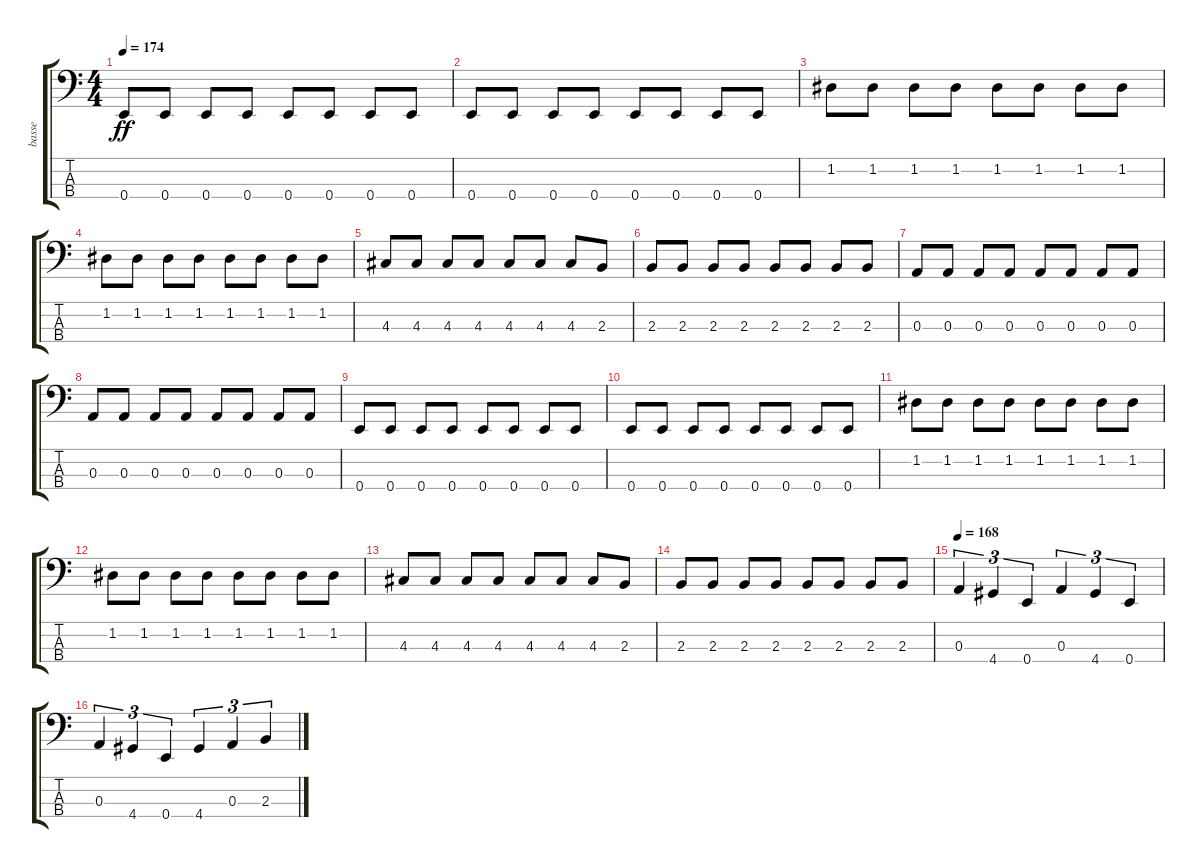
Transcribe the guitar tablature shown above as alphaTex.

\track ("basse" "basse") {instrument electricbassfinger}
\staff {score tabs}
\tuning (G2 D2 A1 E1) {hide}
\ts (4 4)
\tempo 174
\clef f4
\ks c
0.4.8{dy ff} 0.4.8 0.4.8 0.4.8 0.4.8 0.4.8 0.4.8 0.4.8 |
0.4.8 0.4.8 0.4.8 0.4.8 0.4.8 0.4.8 0.4.8 0.4.8 |
1.2.8 1.2.8 1.2.8 1.2.8 1.2.8 1.2.8 1.2.8 1.2.8 |
1.2.8 1.2.8 1.2.8 1.2.8 1.2.8 1.2.8 1.2.8 1.2.8 |
4.3.8 4.3.8 4.3.8 4.3.8 4.3.8 4.3.8 4.3.8 2.3.8 |
2.3.8 2.3.8 2.3.8 2.3.8 2.3.8 2.3.8 2.3.8 2.3.8 |
0.3.8 0.3.8 0.3.8 0.3.8 0.3.8 0.3.8 0.3.8 0.3.8 |
0.3.8 0.3.8 0.3.8 0.3.8 0.3.8 0.3.8 0.3.8 0.3.8 |
0.4.8 0.4.8 0.4.8 0.4.8 0.4.8 0.4.8 0.4.8 0.4.8 |
0.4.8 0.4.8 0.4.8 0.4.8 0.4.8 0.4.8 0.4.8 0.4.8 |
1.2.8 1.2.8 1.2.8 1.2.8 1.2.8 1.2.8 1.2.8 1.2.8 |
1.2.8 1.2.8 1.2.8 1.2.8 1.2.8 1.2.8 1.2.8 1.2.8 |
4.3.8 4.3.8 4.3.8 4.3.8 4.3.8 4.3.8 4.3.8 2.3.8 |
2.3.8 2.3.8 2.3.8 2.3.8 2.3.8 2.3.8 2.3.8 2.3.8 |
\tempo 168
0.3.4{tu (3 2)} 4.4.4{tu (3 2)} 0.4.4{tu (3 2)} 0.3.4{tu (3 2)} 4.4.4{tu (3 2)} 0.4.4{tu (3 2)} |
0.3.4{tu (3 2)} 4.4.4{tu (3 2)} 0.4.4{tu (3 2)} 4.4.4{tu (3 2)} 0.3.4{tu (3 2)} 2.3.4{tu (3 2)}
